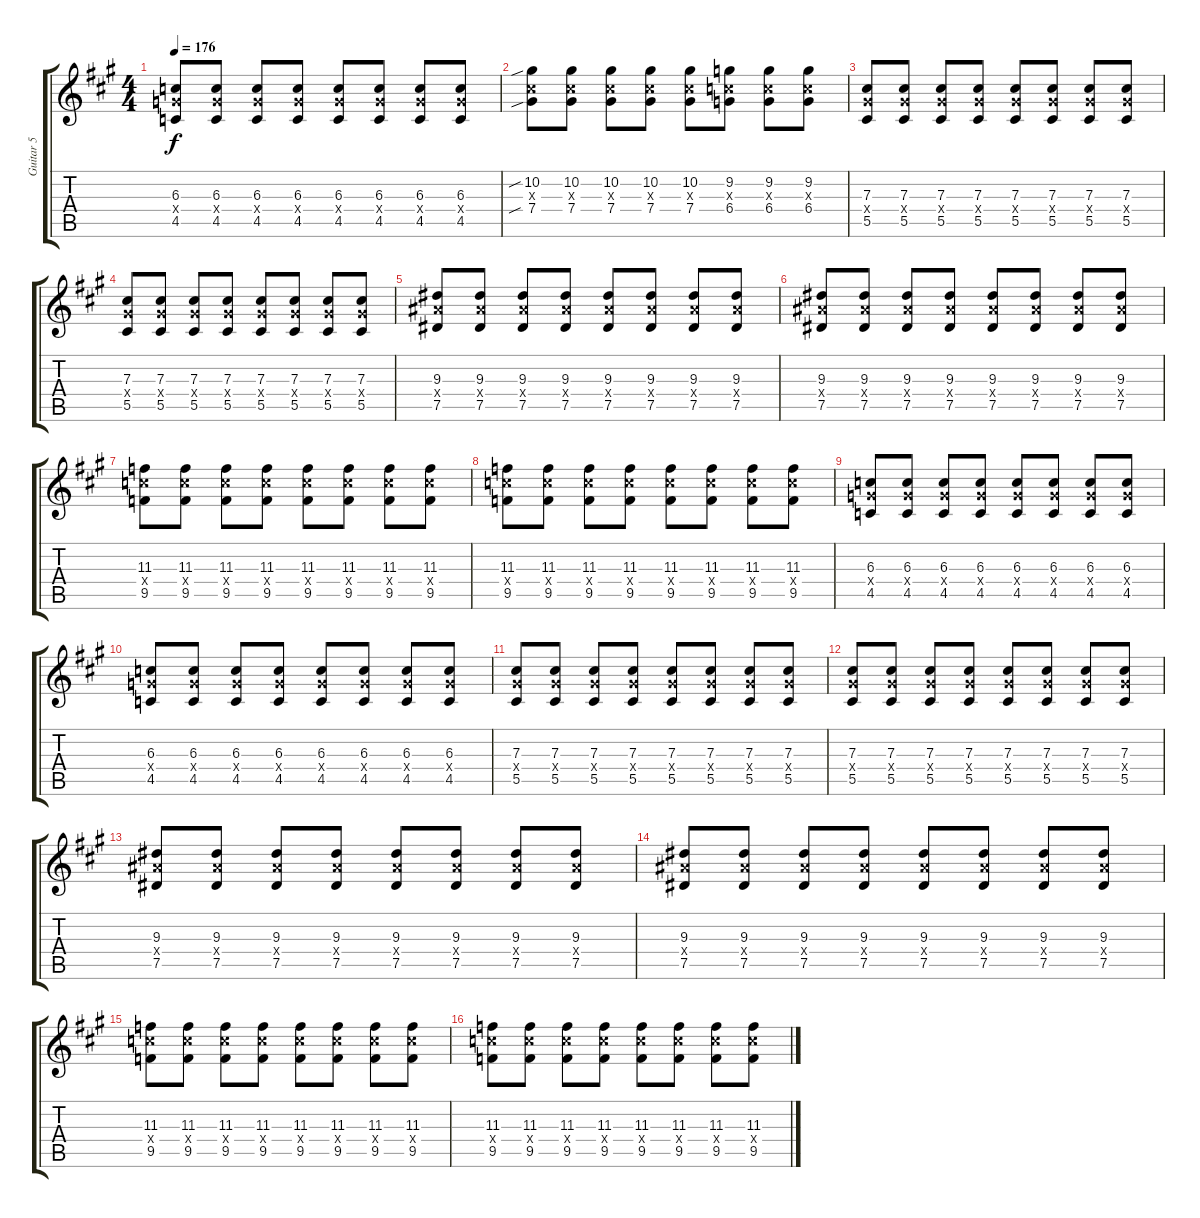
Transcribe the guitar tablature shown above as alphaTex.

\track ("Guitar 5" "Guitar 5") {instrument distortionguitar}
\staff {score tabs}
\tuning (Eb4 Bb3 Gb3 Db3 Ab2 Db2) {hide}
\ts (4 4)
\tempo 176
\clef g2
\ks a
(6.3 6.4{x} 4.5).8{dy f} (6.3 6.4{x} 4.5).8 (6.3 6.4{x} 4.5).8 (6.3 6.4{x} 4.5).8 (6.3 6.4{x} 4.5).8 (6.3 6.4{x} 4.5).8 (6.3 6.4{x} 4.5).8 (6.3 6.4{x} 4.5).8 |
(10.2{sib} 7.3{x} 7.4{sib}).8 (10.2 7.3{x} 7.4).8 (10.2 7.3{x} 7.4).8 (10.2 7.3{x} 7.4).8 (10.2 7.3{x} 7.4).8 (9.2 6.3{x} 6.4).8 (9.2 6.3{x} 6.4).8 (9.2 6.3{x} 6.4).8 |
(7.3 7.4{x} 5.5).8 (7.3 7.4{x} 5.5).8 (7.3 7.4{x} 5.5).8 (7.3 7.4{x} 5.5).8 (7.3 7.4{x} 5.5).8 (7.3 7.4{x} 5.5).8 (7.3 7.4{x} 5.5).8 (7.3 7.4{x} 5.5).8 |
(7.3 7.4{x} 5.5).8 (7.3 7.4{x} 5.5).8 (7.3 7.4{x} 5.5).8 (7.3 7.4{x} 5.5).8 (7.3 7.4{x} 5.5).8 (7.3 7.4{x} 5.5).8 (7.3 7.4{x} 5.5).8 (7.3 7.4{x} 5.5).8 |
(9.3 9.4{x} 7.5).8 (9.3 9.4{x} 7.5).8 (9.3 9.4{x} 7.5).8 (9.3 9.4{x} 7.5).8 (9.3 9.4{x} 7.5).8 (9.3 9.4{x} 7.5).8 (9.3 9.4{x} 7.5).8 (9.3 9.4{x} 7.5).8 |
(9.3 9.4{x} 7.5).8 (9.3 9.4{x} 7.5).8 (9.3 9.4{x} 7.5).8 (9.3 9.4{x} 7.5).8 (9.3 9.4{x} 7.5).8 (9.3 9.4{x} 7.5).8 (9.3 9.4{x} 7.5).8 (9.3 9.4{x} 7.5).8 |
(11.3 11.4{x} 9.5).8 (11.3 11.4{x} 9.5).8 (11.3 11.4{x} 9.5).8 (11.3 11.4{x} 9.5).8 (11.3 11.4{x} 9.5).8 (11.3 11.4{x} 9.5).8 (11.3 11.4{x} 9.5).8 (11.3 11.4{x} 9.5).8 |
(11.3 11.4{x} 9.5).8 (11.3 11.4{x} 9.5).8 (11.3 11.4{x} 9.5).8 (11.3 11.4{x} 9.5).8 (11.3 11.4{x} 9.5).8 (11.3 11.4{x} 9.5).8 (11.3 11.4{x} 9.5).8 (11.3 11.4{x} 9.5).8 |
(6.3 6.4{x} 4.5).8 (6.3 6.4{x} 4.5).8 (6.3 6.4{x} 4.5).8 (6.3 6.4{x} 4.5).8 (6.3 6.4{x} 4.5).8 (6.3 6.4{x} 4.5).8 (6.3 6.4{x} 4.5).8 (6.3 6.4{x} 4.5).8 |
(6.3 6.4{x} 4.5).8 (6.3 6.4{x} 4.5).8 (6.3 6.4{x} 4.5).8 (6.3 6.4{x} 4.5).8 (6.3 6.4{x} 4.5).8 (6.3 6.4{x} 4.5).8 (6.3 6.4{x} 4.5).8 (6.3 6.4{x} 4.5).8 |
(7.3 7.4{x} 5.5).8 (7.3 7.4{x} 5.5).8 (7.3 7.4{x} 5.5).8 (7.3 7.4{x} 5.5).8 (7.3 7.4{x} 5.5).8 (7.3 7.4{x} 5.5).8 (7.3 7.4{x} 5.5).8 (7.3 7.4{x} 5.5).8 |
(7.3 7.4{x} 5.5).8 (7.3 7.4{x} 5.5).8 (7.3 7.4{x} 5.5).8 (7.3 7.4{x} 5.5).8 (7.3 7.4{x} 5.5).8 (7.3 7.4{x} 5.5).8 (7.3 7.4{x} 5.5).8 (7.3 7.4{x} 5.5).8 |
(9.3 9.4{x} 7.5).8 (9.3 9.4{x} 7.5).8 (9.3 9.4{x} 7.5).8 (9.3 9.4{x} 7.5).8 (9.3 9.4{x} 7.5).8 (9.3 9.4{x} 7.5).8 (9.3 9.4{x} 7.5).8 (9.3 9.4{x} 7.5).8 |
(9.3 9.4{x} 7.5).8 (9.3 9.4{x} 7.5).8 (9.3 9.4{x} 7.5).8 (9.3 9.4{x} 7.5).8 (9.3 9.4{x} 7.5).8 (9.3 9.4{x} 7.5).8 (9.3 9.4{x} 7.5).8 (9.3 9.4{x} 7.5).8 |
(11.3 11.4{x} 9.5).8 (11.3 11.4{x} 9.5).8 (11.3 11.4{x} 9.5).8 (11.3 11.4{x} 9.5).8 (11.3 11.4{x} 9.5).8 (11.3 11.4{x} 9.5).8 (11.3 11.4{x} 9.5).8 (11.3 11.4{x} 9.5).8 |
(11.3 11.4{x} 9.5).8 (11.3 11.4{x} 9.5).8 (11.3 11.4{x} 9.5).8 (11.3 11.4{x} 9.5).8 (11.3 11.4{x} 9.5).8 (11.3 11.4{x} 9.5).8 (11.3 11.4{x} 9.5).8 (11.3{ss} 11.4{x} 9.5{ss}).8
